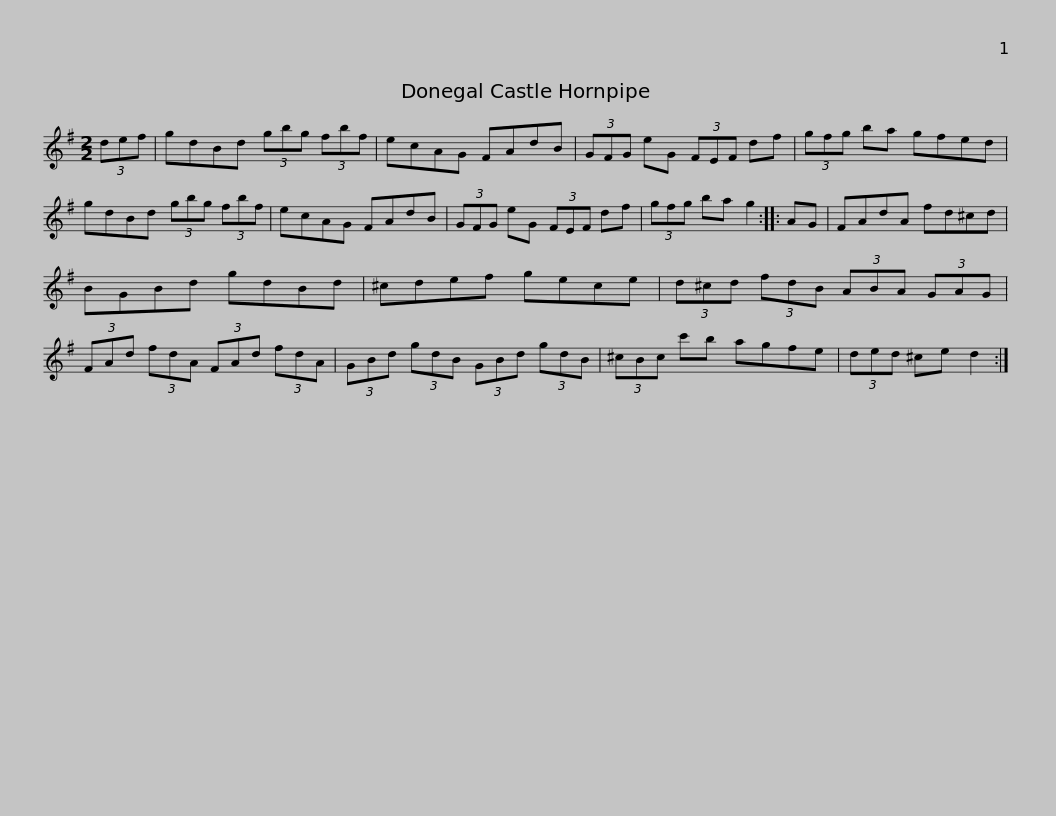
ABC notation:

X:1
L:1/8
M:2/2
I:linebreak $
K:G
V:1 treble
V:1
 (3def | gdBd (3gbg (3fbf | ecAG FAdB | (3GFG eG (3FEF df | (3gfg ba gfed |$ %5
 gdBd (3gbg (3fbf | ecAG FAdB | (3GFG eG (3FEF df | (3gfg ba g2 :: AG |$ %10
 FAdA fd^cd | BGBd gdBd | ^cdef gece | (3d^cd (3fdB (3ABA (3GAG |$ (3FAd (3fdA (3FAd (3fdA | %15
 (3GBd (3gdB (3GBd (3gdB | (3^cBc c'b agfe | (3ded ^ce d2 :| %18
